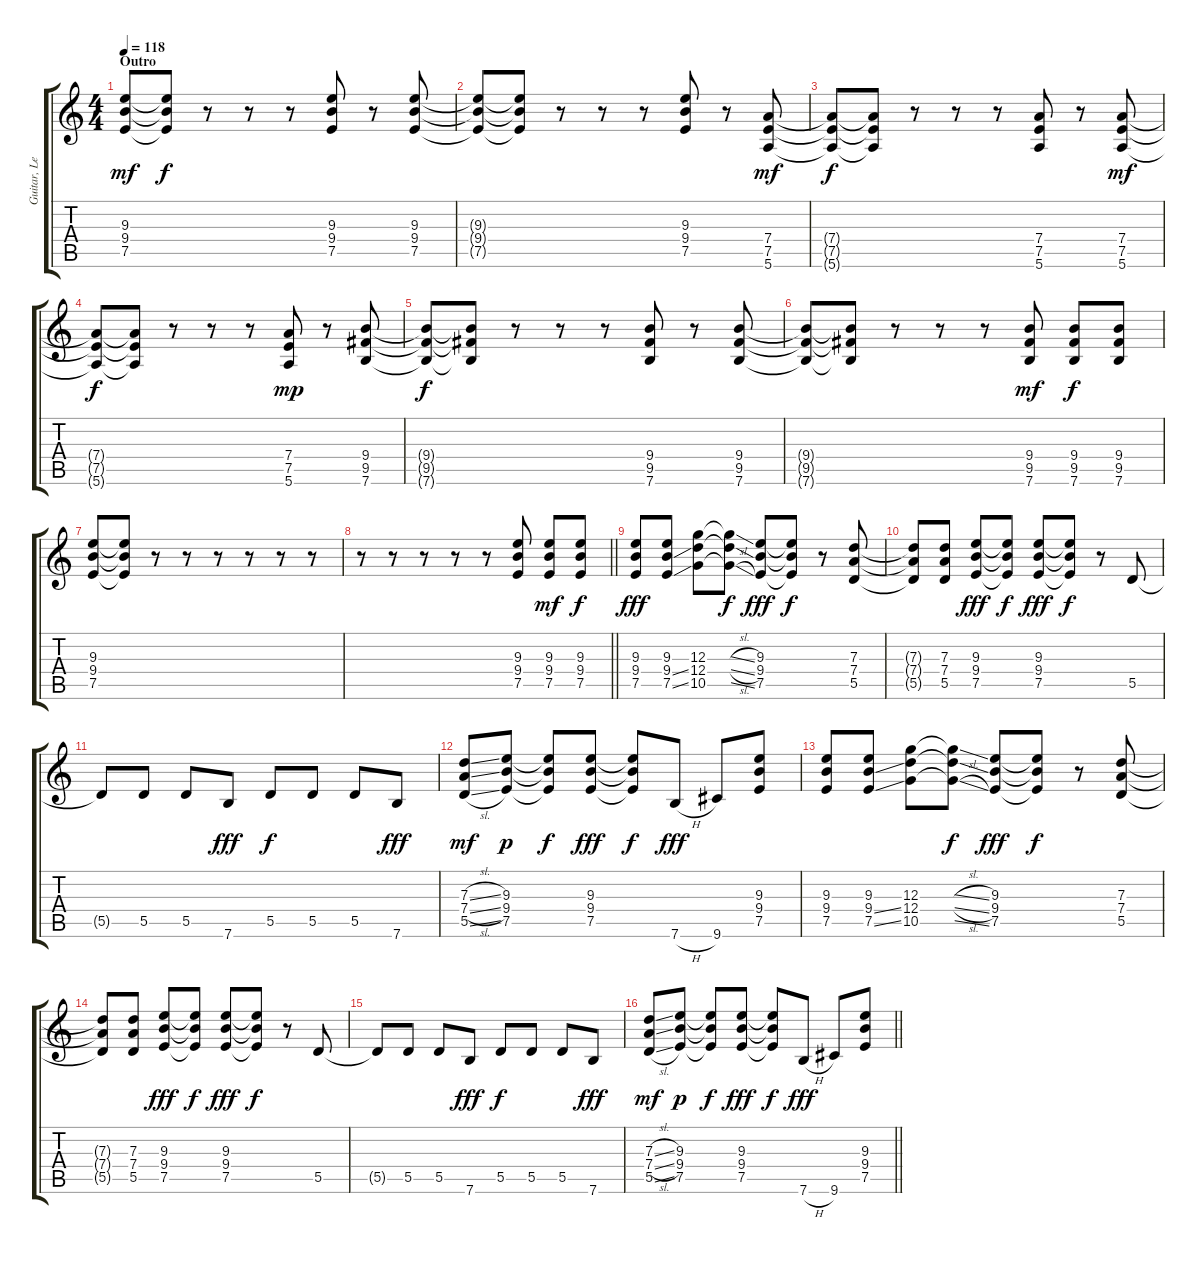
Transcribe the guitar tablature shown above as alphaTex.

\track ("Guitar, Lead" "Guitar, Le") {instrument distortionguitar}
\staff {score tabs}
\tuning (E4 B3 G3 D3 A2 E2) {hide}
\ts (4 4)
\section ("" "Outro")
\tempo 118
\clef g2
\ks c
(9.3 9.4 7.5).8{dy mf} (9.3{t} 9.4{t} 7.5{t}).8{dy f} r.8 r.8 r.8 (9.3 9.4 7.5).8 r.8 (9.3 9.4 7.5).8 |
(9.3{t} 9.4{t} 7.5{t}).8 (9.3{t} 9.4{t} 7.5{t}).8 r.8 r.8 r.8 (9.3 9.4 7.5).8 r.8 (7.4 7.5 5.6).8{dy mf} |
(7.4{t} 7.5{t} 5.6{t}).8{dy f} (7.4{t} 7.5{t} 5.6{t}).8 r.8 r.8 r.8 (7.4 7.5 5.6).8 r.8 (7.4 7.5 5.6).8{dy mf} |
(7.4{t} 7.5{t} 5.6{t}).8{dy f} (7.4{t} 7.5{t} 5.6{t}).8 r.8 r.8 r.8 (7.4 7.5 5.6).8{dy mp} r.8 (9.4 9.5 7.6).8 |
(9.4{t} 9.5{t} 7.6{t}).8{dy f} (9.4{t} 9.5{t} 7.6{t}).8 r.8 r.8 r.8 (9.4 9.5 7.6).8 r.8 (9.4 9.5 7.6).8 |
(9.4{t} 9.5{t} 7.6{t}).8 (9.4{t} 9.5{t} 7.6{t}).8 r.8 r.8 r.8 (9.4 9.5 7.6).8{dy mf} (9.4 9.5 7.6).8{dy f} (9.4 9.5 7.6).8 |
(9.3 9.4 7.5).8 (9.3{t} 9.4{t} 7.5{t}).8 r.8 r.8 r.8 r.8 r.8 r.8 |
\barLineRight lightlight
r.8 r.8 r.8 r.8 r.8 (9.3 9.4 7.5).8 (9.3 9.4 7.5).8{dy mf} (9.3 9.4 7.5).8{dy f} |
(9.3 9.4 7.5).8{dy fff} (9.3 9.4{ss} 7.5{ss}).8 (12.3 12.4 10.5).8 (12.3{sl t} 12.4{sl t} 10.5{sl t}).8{dy f} (9.3 9.4 7.5).8{dy fff} (9.3{t} 9.4{t} 7.5{t}).8{dy f} r.8 (7.3 7.4 5.5).8 |
(7.3{t} 7.4{t} 5.5{t}).8 (7.3 7.4 5.5).8 (9.3 9.4 7.5).8{dy fff} (9.3{t} 9.4{t} 7.5{t}).8{dy f} (9.3 9.4 7.5).8{dy fff} (9.3{t} 9.4{t} 7.5{t}).8{dy f} r.8 5.5.8 |
5.5{t}.8 5.5.8 5.5.8 7.6.8{dy fff} 5.5.8{dy f} 5.5.8 5.5.8 7.6.8{dy fff} |
(7.3{sl} 7.4{sl} 5.5{sl}).8{dy mf} (9.3 9.4 7.5).8{dy p} (9.3{t} 9.4{t} 7.5{t}).8{dy f} (9.3 9.4 7.5).8{dy fff} (9.3{t} 9.4{t} 7.5{t}).8{dy f} 7.6{h}.8{dy fff} 9.6.8 (9.3 9.4 7.5).8 |
(9.3 9.4 7.5).8 (9.3 9.4{ss} 7.5{ss}).8 (12.3 12.4 10.5).8 (12.3{sl t} 12.4{sl t} 10.5{sl t}).8{dy f} (9.3 9.4 7.5).8{dy fff} (9.3{t} 9.4{t} 7.5{t}).8{dy f} r.8 (7.3 7.4 5.5).8 |
(7.3{t} 7.4{t} 5.5{t}).8 (7.3 7.4 5.5).8 (9.3 9.4 7.5).8{dy fff} (9.3{t} 9.4{t} 7.5{t}).8{dy f} (9.3 9.4 7.5).8{dy fff} (9.3{t} 9.4{t} 7.5{t}).8{dy f} r.8 5.5.8 |
5.5{t}.8 5.5.8 5.5.8 7.6.8{dy fff} 5.5.8{dy f} 5.5.8 5.5.8 7.6.8{dy fff} |
\barLineRight lightlight
(7.3{sl} 7.4{sl} 5.5{sl}).8{dy mf} (9.3 9.4 7.5).8{dy p} (9.3{t} 9.4{t} 7.5{t}).8{dy f} (9.3 9.4 7.5).8{dy fff} (9.3{t} 9.4{t} 7.5{t}).8{dy f} 7.6{h}.8{dy fff} 9.6.8 (9.3 9.4 7.5).8
